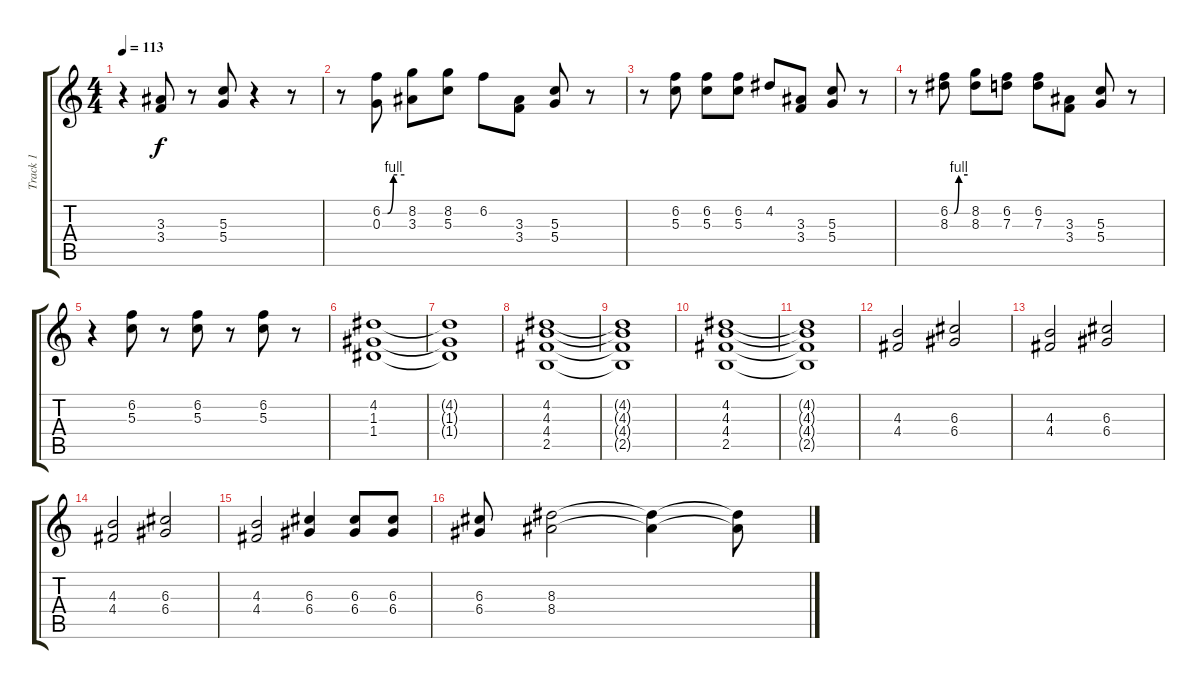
\track ("Track 1" "Track 1") {instrument distortionguitar}
\staff {score tabs}
\tuning (E4 B3 G3 D3 A2 E2) {hide}
\ts (4 4)
\tempo 113
\clef g2
\ks c
r.4{dy f} (3.3 3.4).8 r.8 (5.3 5.4).8 r.4 r.8 |
r.8 (6.2{be (custom 0 0 14 0 30 4 60 4)} 0.3).8 (8.2 3.3).8 (8.2 5.3).8 6.2.8 (3.3 3.4).8 (5.3 5.4).8 r.8 |
r.8 (6.2 5.3).8 (6.2 5.3).8 (6.2 5.3).8 4.2.8 (3.3 3.4).8 (5.3 5.4).8 r.8 |
r.8 (6.2{be (custom 0 0 14 0 30 4 60 4)} 8.3).8 (8.2 8.3).8 (6.2 7.3).8 (6.2 7.3).8 (3.3 3.4).8 (5.3 5.4).8 r.8 |
r.4 (6.2 5.3).8 r.8 (6.2 5.3).8 r.8 (6.2 5.3).8 r.8 |
(4.2 1.3 1.4).1 |
(4.2{t} 1.3{t} 1.4{t}).1 |
(4.2 4.3 4.4 2.5).1 |
(4.2{t} 4.3{t} 4.4{t} 2.5{t}).1 |
(4.2 4.3 4.4 2.5).1 |
(4.2{t} 4.3{t} 4.4{t} 2.5{t}).1 |
(4.3 4.4).2 (6.3 6.4).2 |
(4.3 4.4).2 (6.3 6.4).2 |
(4.3 4.4).2 (6.3 6.4).2 |
(4.3 4.4).2 (6.3 6.4).4 (6.3 6.4).8 (6.3 6.4).8 |
(6.3 6.4).8 (8.3 8.4).2 (8.3{t} 8.4{t}).4 (8.3{t} 8.4{t}).8
